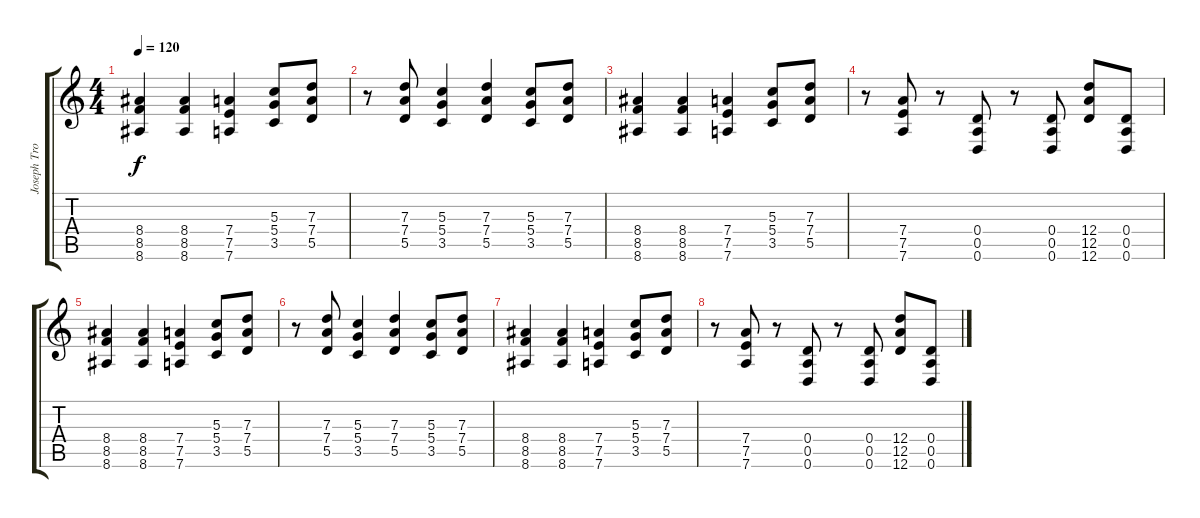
\track ("Joseph Trohman (Lead Guitar)" "Joseph Tro") {instrument overdrivenguitar}
\staff {score tabs}
\tuning (E4 B3 G3 D3 A2 D2) {hide}
\ts (4 4)
\tempo 120
\clef g2
\ks c
(8.4 8.5 8.6).4{dy f} (8.4 8.5 8.6).4 (7.4 7.5 7.6).4 (5.3 5.4 3.5).8 (7.3 7.4 5.5).8 |
r.8 (7.3 7.4 5.5).8 (5.3 5.4 3.5).4 (7.3 7.4 5.5).4 (5.3 5.4 3.5).8 (7.3 7.4 5.5).8 |
(8.4 8.5 8.6).4 (8.4 8.5 8.6).4 (7.4 7.5 7.6).4 (5.3 5.4 3.5).8 (7.3 7.4 5.5).8 |
r.8 (7.4 7.5 7.6).8 r.8 (0.4 0.5 0.6).8 r.8 (0.4 0.5 0.6).8 (12.4 12.5 12.6).8 (0.4 0.5 0.6).8 |
(8.4 8.5 8.6).4 (8.4 8.5 8.6).4 (7.4 7.5 7.6).4 (5.3 5.4 3.5).8 (7.3 7.4 5.5).8 |
r.8 (7.3 7.4 5.5).8 (5.3 5.4 3.5).4 (7.3 7.4 5.5).4 (5.3 5.4 3.5).8 (7.3 7.4 5.5).8 |
(8.4 8.5 8.6).4 (8.4 8.5 8.6).4 (7.4 7.5 7.6).4 (5.3 5.4 3.5).8 (7.3 7.4 5.5).8 |
r.8 (7.4 7.5 7.6).8 r.8 (0.4 0.5 0.6).8 r.8 (0.4 0.5 0.6).8 (12.4 12.5 12.6).8 (0.4 0.5 0.6).8
